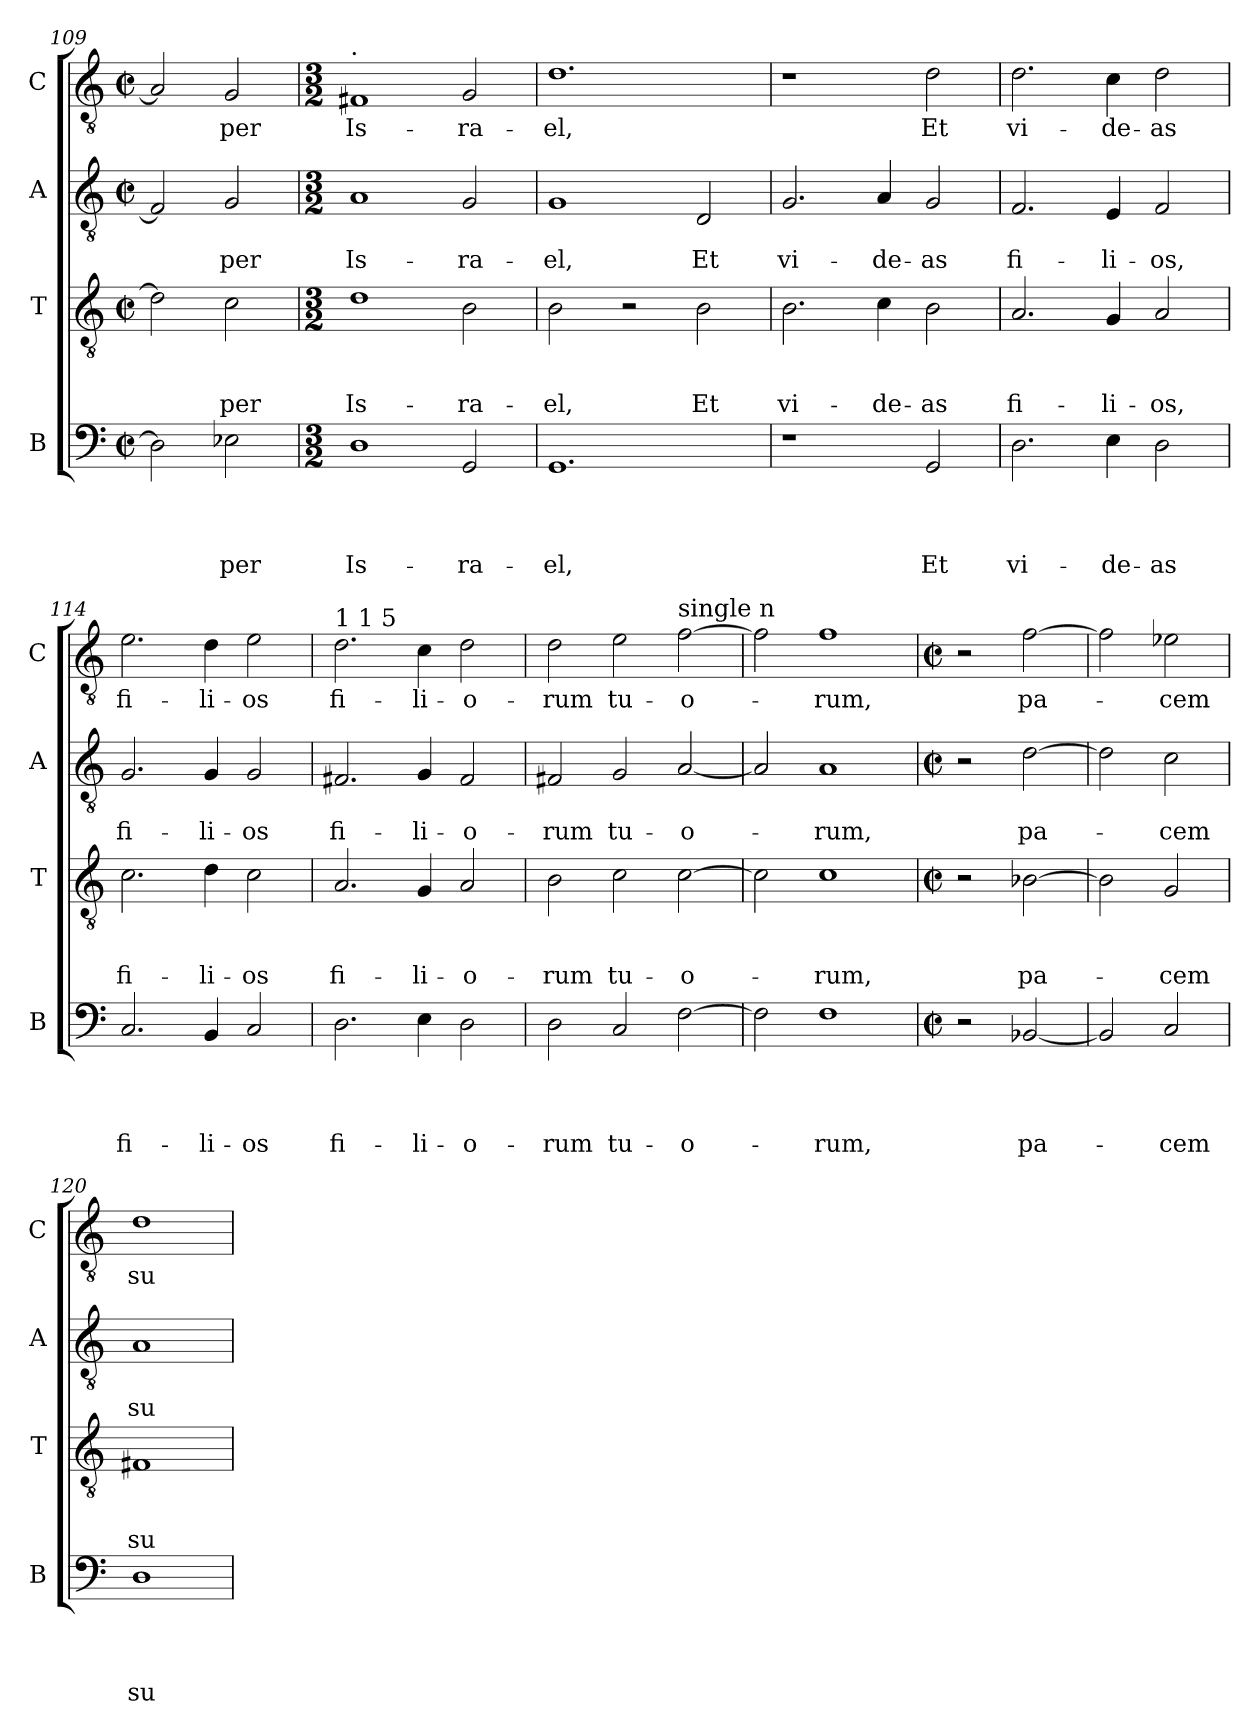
**kern	**text	**text	**text	**text	**kern	**text	**text	**text	**kern	**text	**text	**kern	**text
*part4	*part4	*part4	*part4	*part4	*part3	*part3	*part3	*part3	*part2	*part2	*part2	*part1	*part1
*staff4	*staff4	*staff4	*staff4	*staff4	*staff3	*staff3	*staff3	*staff3	*staff2	*staff2	*staff2	*staff1	*staff1
*I"B	*	*	*	*	*I"T	*	*	*	*I"A	*	*	*I"C	*
*I'B	*	*	*	*	*I'T	*	*	*	*I'A	*	*	*I'C	*
*clefF4	*	*	*	*	*clefGv2	*	*	*	*clefGv2	*	*	*clefGv2	*
*k[]	*	*	*	*	*k[]	*	*	*	*k[]	*	*	*k[]	*
*C:	*	*	*	*	*C:	*	*	*	*C:	*	*	*C:	*
*M2/2	*	*	*	*	*M2/2	*	*	*	*M2/2	*	*	*M2/2	*
*met(c|)	*	*	*	*	*met(c|)	*	*	*	*met(c|)	*	*	*met(c|)	*
=109	=109	=109	=109	=109	=109	=109	=109	=109	=109	=109	=109	=109	=109
2D\]	.	.	.	.	2d\]	.	.	.	2F#/]	.	.	2A/]	.
!	!	!	!	!LO:LY:b	!	!	!	!LO:LY:b	!	!	!LO:LY:b	!	!LO:LY:b
2E-X\	.	.	.	-per	2c\	.	.	-per	2G/	.	-per	2G/	-per
=110!	=110!	=110!	=110!	=110!	=110!	=110!	=110!	=110!	=110!	=110!	=110!	=110!	=110!
*M3/2	*	*	*	*	*M3/2	*	*	*	*M3/2	*	*	*M3/2	*
!	!	!	!	!	!	!	!	!	!	!	!	!LO:TX:a:t=.	!
!	!	!	!	!LO:LY:b	!	!	!	!LO:LY:b	!	!	!LO:LY:b	!	!LO:LY:b
1D	.	.	.	Is-	1d	.	.	Is-	1A	.	Is-	1F#X	Is-
!	!	!	!	!LO:LY:b	!	!	!	!LO:LY:b	!	!	!LO:LY:b	!	!LO:LY:b
2GG/	.	.	.	-ra-	2B\	.	.	-ra-	2G/	.	-ra-	2G/	-ra-
=111	=111	=111	=111	=111	=111	=111	=111	=111	=111	=111	=111	=111	=111
!	!	!	!	!LO:LY:b	!	!	!	!LO:LY:b	!	!	!LO:LY:b	!	!LO:LY:b
1.GG	.	.	.	-el,	2B\	.	.	-el,	1G	.	-el,	1.d	-el,
.	.	.	.	.	2r	.	.	.	.	.	.	.	.
!	!	!	!	!	!	!	!	!LO:LY:b	!	!	!LO:LY:b	!	!
.	.	.	.	.	2B\	.	.	Et	2D/	.	Et	.	.
=112	=112	=112	=112	=112	=112	=112	=112	=112	=112	=112	=112	=112	=112
!	!	!	!	!	!	!	!	!LO:LY:b	!	!	!LO:LY:b	!	!
1r	.	.	.	.	2.B\	.	.	vi-	2.G/	.	vi-	1r	.
!	!	!	!	!	!	!	!	!LO:LY:b	!	!	!LO:LY:b	!	!
.	.	.	.	.	4c\	.	.	-de-	4A/	.	-de-	.	.
!	!	!	!	!LO:LY:b	!	!	!	!LO:LY:b	!	!	!LO:LY:b	!	!LO:LY:b
2GG/	.	.	.	Et	2B\	.	.	-as	2G/	.	-as	2d\	Et
=113	=113	=113	=113	=113	=113	=113	=113	=113	=113	=113	=113	=113	=113
!	!	!	!	!LO:LY:b	!	!	!	!LO:LY:b	!	!	!LO:LY:b	!	!LO:LY:b
2.D\	.	.	.	vi-	2.A/	.	.	fi-	2.F/	.	fi-	2.d\	vi-
!	!	!	!	!LO:LY:b	!	!	!	!LO:LY:b	!	!	!LO:LY:b	!	!LO:LY:b
4E\	.	.	.	-de-	4G/	.	.	-li-	4E/	.	-li-	4c\	-de-
!	!	!	!	!LO:LY:b	!	!	!	!LO:LY:b	!	!	!LO:LY:b	!	!LO:LY:b
2D\	.	.	.	-as	2A/	.	.	-os,	2F/	.	-os,	2d\	-as
=114	=114	=114	=114	=114	=114	=114	=114	=114	=114	=114	=114	=114	=114
!	!	!	!	!LO:LY:b	!	!	!	!LO:LY:b	!	!	!LO:LY:b	!	!LO:LY:b
2.C/	.	.	.	fi-	2.c\	.	.	fi-	2.G/	.	fi-	2.e\	fi-
!	!	!	!	!LO:LY:b	!	!	!	!LO:LY:b	!	!	!LO:LY:b	!	!LO:LY:b
4BB/	.	.	.	-li-	4d\	.	.	-li-	4G/	.	-li-	4d\	-li-
!	!	!	!	!LO:LY:b	!	!	!	!LO:LY:b	!	!	!LO:LY:b	!	!LO:LY:b
2C/	.	.	.	-os	2c\	.	.	-os	2G/	.	-os	2e\	-os
!!LO:LB:g=z
=115	=115	=115	=115	=115	=115	=115	=115	=115	=115	=115	=115	=115	=115
!	!	!	!	!	!	!	!	!	!	!	!	!LO:TX:a:t=1 1 5	!
!	!	!	!	!LO:LY:b	!	!	!	!LO:LY:b	!	!	!LO:LY:b	!	!LO:LY:b
2.D\	.	.	.	fi-	2.A/	.	.	fi-	2.F#X/	.	fi-	2.d\	fi-
!	!	!	!	!LO:LY:b	!	!	!	!LO:LY:b	!	!	!LO:LY:b	!	!LO:LY:b
4E\	.	.	.	-li-	4G/	.	.	-li-	4G/	.	-li-	4c\	-li-
!	!	!	!	!LO:LY:b	!	!	!	!LO:LY:b	!	!	!LO:LY:b	!	!LO:LY:b
2D\	.	.	.	-o-	2A/	.	.	-o-	2F#/	.	-o-	2d\	-o-
=116	=116	=116	=116	=116	=116	=116	=116	=116	=116	=116	=116	=116	=116
!	!	!	!	!LO:LY:b	!	!	!	!LO:LY:b	!	!	!LO:LY:b	!	!LO:LY:b
2D\	.	.	.	-rum	2B\	.	.	-rum	2F#X/	.	-rum	2d\	-rum
!	!	!	!	!LO:LY:b	!	!	!	!LO:LY:b	!	!	!LO:LY:b	!	!LO:LY:b
2C/	.	.	.	tu-	2c\	.	.	tu-	2G/	.	tu-	2e\	tu-
!	!	!	!	!	!	!	!	!	!	!	!	!LO:TX:a:t=single n	!
!	!	!	!	!LO:LY:b	!	!	!	!LO:LY:b	!	!	!LO:LY:b	!	!LO:LY:b
[>2F\	.	.	.	-o-	[>2c\	.	.	-o-	[<2A/	.	-o-	[>2f\	-o-
=117	=117	=117	=117	=117	=117	=117	=117	=117	=117	=117	=117	=117	=117
2F\]	.	.	.	.	2c\]	.	.	.	2A/]	.	.	2f\]	.
!	!	!	!	!LO:LY:b	!	!	!	!LO:LY:b	!	!	!LO:LY:b	!	!LO:LY:b
1F	.	.	.	-rum,	1c	.	.	-rum,	1A	.	-rum,	1f	-rum,
=118!	=118!	=118!	=118!	=118!	=118!	=118!	=118!	=118!	=118!	=118!	=118!	=118!	=118!
*M2/2	*	*	*	*	*M2/2	*	*	*	*M2/2	*	*	*M2/2	*
*met(c|)	*	*	*	*	*met(c|)	*	*	*	*met(c|)	*	*	*met(c|)	*
2r	.	.	.	.	2r	.	.	.	2r	.	.	2r	.
!	!	!	!	!LO:LY:b	!	!	!	!LO:LY:b	!	!	!LO:LY:b	!	!LO:LY:b
[<2BB-X/	.	.	.	pa-	[>2B-X\	.	.	pa-	[>2d\	.	pa-	[>2f\	pa-
=119	=119	=119	=119	=119	=119	=119	=119	=119	=119	=119	=119	=119	=119
2BB-/]	.	.	.	.	2B-\]	.	.	.	2d\]	.	.	2f\]	.
!	!	!	!	!LO:LY:b	!	!	!	!LO:LY:b	!	!	!LO:LY:b	!	!LO:LY:b
2C/	.	.	.	-cem	2G/	.	.	-cem	2c\	.	-cem	2e-X\	-cem
=120	=120	=120	=120	=120	=120	=120	=120	=120	=120	=120	=120	=120	=120
!	!	!	!	!LO:LY:b	!	!	!	!LO:LY:b	!	!	!LO:LY:b	!	!LO:LY:b
1D	.	.	.	su-	1F#X	.	.	su-	1A	.	su-	1d	su-
=	=	=	=	=	=	=	=	=	=	=	=	=	=
*-	*-	*-	*-	*-	*-	*-	*-	*-	*-	*-	*-	*-	*-
